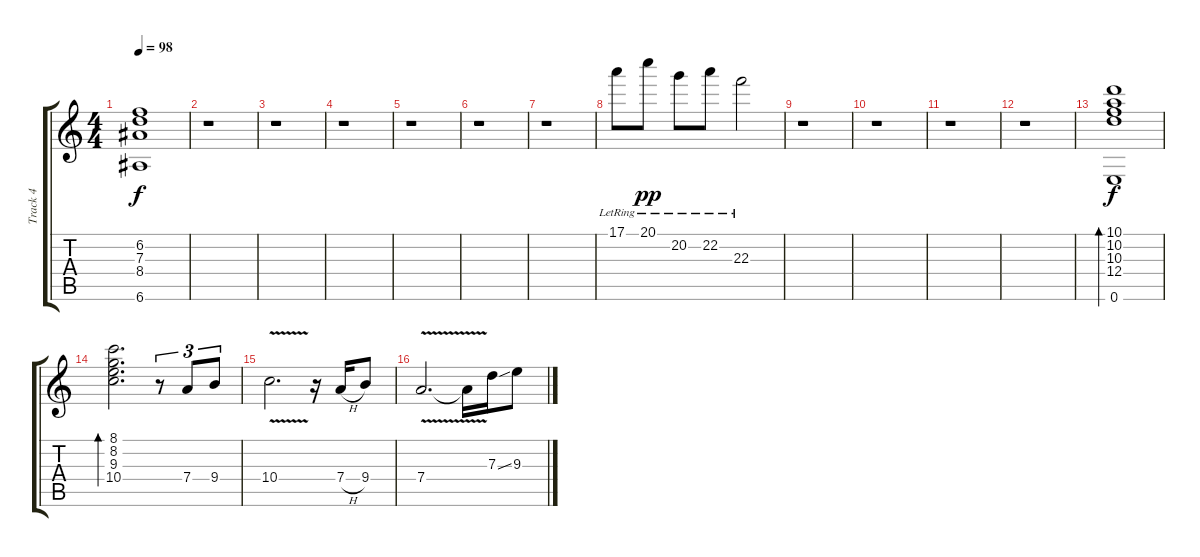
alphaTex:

\track ("Track 4" "Track 4") {instrument acousticguitarsteel}
\staff {score tabs}
\tuning (E4 B3 G3 D3 A2 E2) {hide}
\ts (4 4)
\tempo 98
\clef g2
\ks c
(6.2{t} 7.3{t} 8.4{t} 6.6{t}).1{dy f} |
r.1 |
r.1 |
r.1 |
r.1 |
r.1 |
r.1 |
17.1{lr}.8{instrument electricgrandpiano} 20.1{lr}.8{dy pp} 20.2{lr}.8 22.2{lr}.8 22.3{lr}.2 |
r.1 |
r.1 |
r.1 |
r.1 |
(10.1 10.2 10.3 12.4 0.6).1{bd 240 dy f instrument acousticguitarsteel} |
(8.1 8.2 9.3 10.4).2{d bd 120} r.8{tu (3 2)} 7.4.8{tu (3 2)} 9.4.8{tu (3 2)} |
10.4{v}.2{d} r.16 7.4{h}.16 9.4.8 |
7.4{v}.2{d} 7.4{t}.16 7.3{ss}.16 9.3.8
